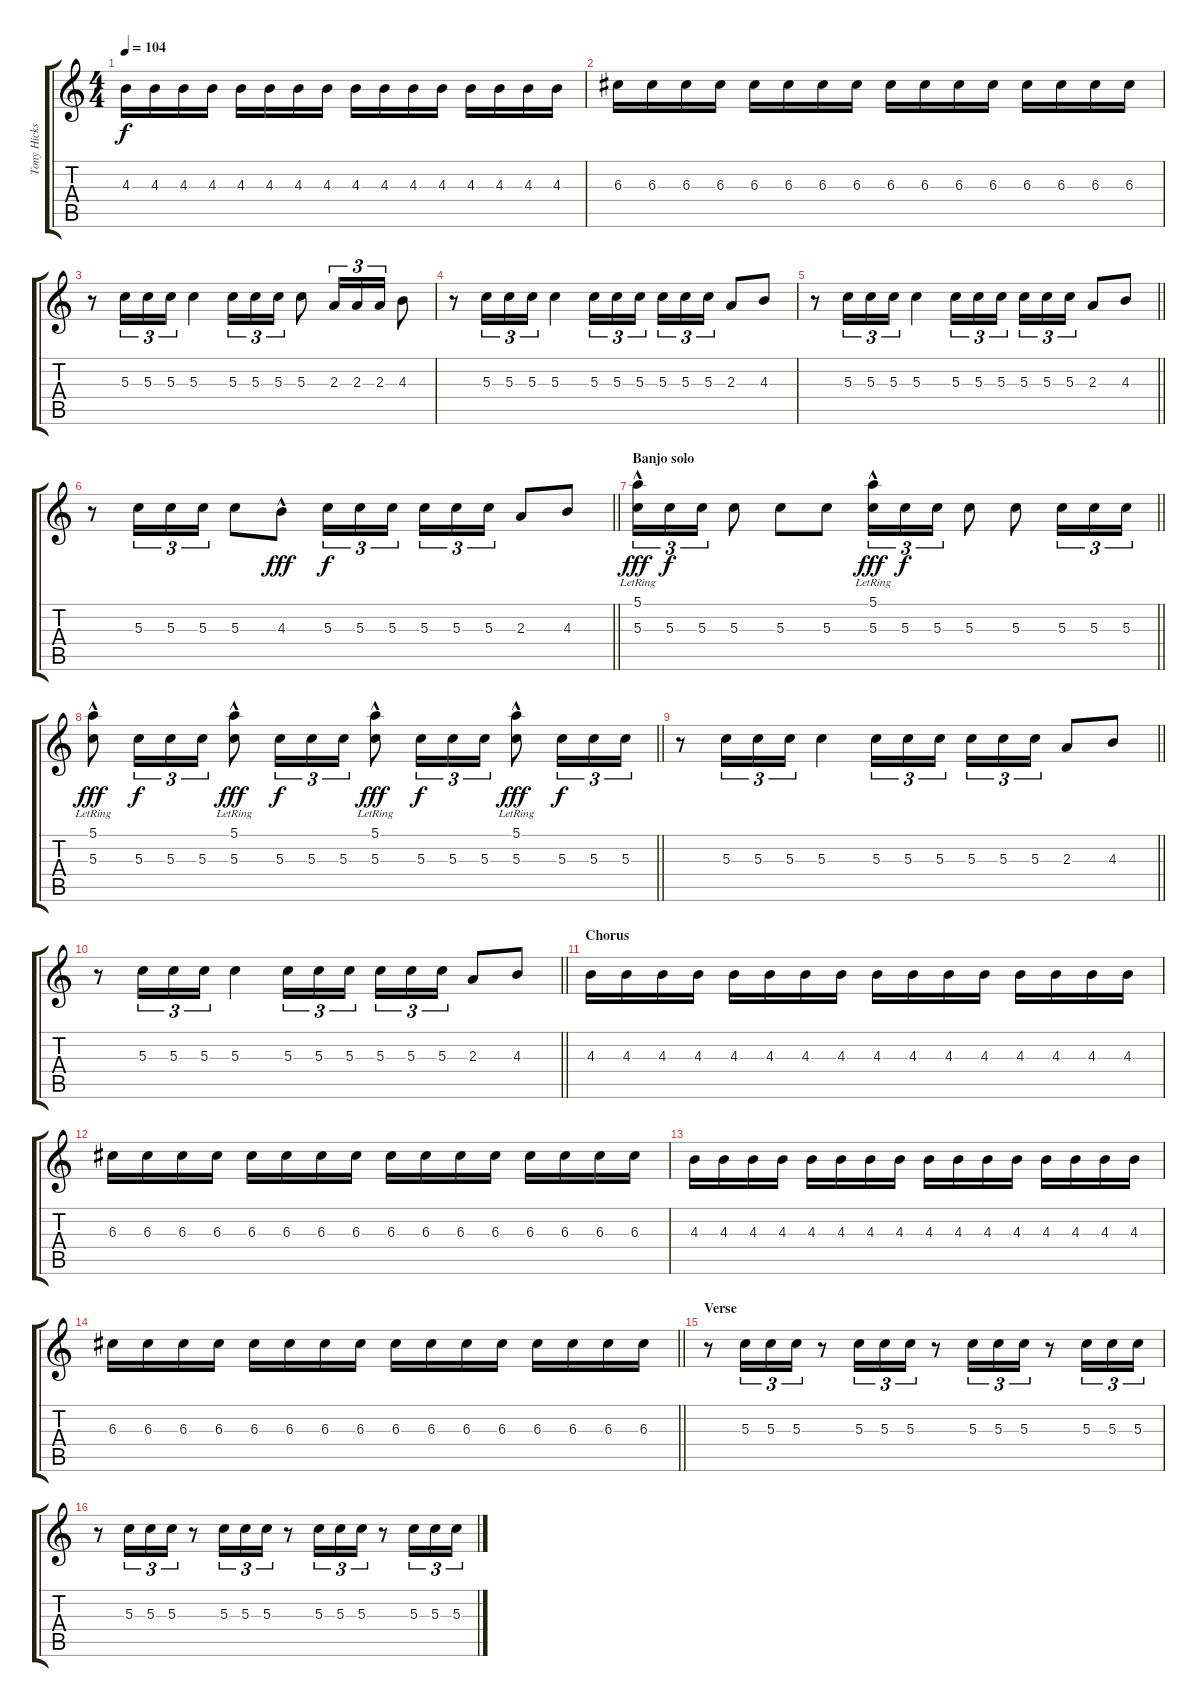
\track ("Tony Hicks" "Tony Hicks") {instrument banjo}
\staff {score tabs}
\tuning (E4 B3 G3 D3 A2 E2) {hide}
\displaytranspose 12
\ts (4 4)
\tempo 104
\clef g2
\ks c
4.3.16{dy f} 4.3.16 4.3.16 4.3.16 4.3.16 4.3.16 4.3.16 4.3.16 4.3.16 4.3.16 4.3.16 4.3.16 4.3.16 4.3.16 4.3.16 4.3.16 |
6.3.16 6.3.16 6.3.16 6.3.16 6.3.16 6.3.16 6.3.16 6.3.16 6.3.16 6.3.16 6.3.16 6.3.16 6.3.16 6.3.16 6.3.16 6.3.16 |
r.8 5.3.16{tu (3 2)} 5.3.16{tu (3 2)} 5.3.16{tu (3 2)} 5.3.4 5.3.16{tu (3 2)} 5.3.16{tu (3 2)} 5.3.16{tu (3 2)} 5.3.8 2.3.16{tu (3 2)} 2.3.16{tu (3 2)} 2.3.16{tu (3 2)} 4.3.8 |
r.8 5.3.16{tu (3 2)} 5.3.16{tu (3 2)} 5.3.16{tu (3 2)} 5.3.4 5.3.16{tu (3 2)} 5.3.16{tu (3 2)} 5.3.16{tu (3 2) beam splitsecondary} 5.3.16{tu (3 2)} 5.3.16{tu (3 2)} 5.3.16{tu (3 2)} 2.3.8 4.3.8 |
\barLineRight lightlight
r.8 5.3.16{tu (3 2)} 5.3.16{tu (3 2)} 5.3.16{tu (3 2)} 5.3.4 5.3.16{tu (3 2)} 5.3.16{tu (3 2)} 5.3.16{tu (3 2) beam splitsecondary} 5.3.16{tu (3 2)} 5.3.16{tu (3 2)} 5.3.16{tu (3 2)} 2.3.8 4.3.8 |
\barLineRight lightlight
r.8 5.3.16{tu (3 2)} 5.3.16{tu (3 2)} 5.3.16{tu (3 2)} 5.3.8 4.3{hac}.8{dy fff} 5.3.16{tu (3 2) dy f} 5.3.16{tu (3 2)} 5.3.16{tu (3 2) beam splitsecondary} 5.3.16{tu (3 2)} 5.3.16{tu (3 2)} 5.3.16{tu (3 2)} 2.3.8 4.3.8 |
\section ("" "Banjo solo")
\barLineRight lightlight
(5.1{hac lr} 5.3).16{tu (3 2) dy fff} 5.3.16{tu (3 2) dy f} 5.3.16{tu (3 2)} 5.3.8 5.3.8 5.3.8 (5.1{hac lr} 5.3).16{tu (3 2) dy fff} 5.3.16{tu (3 2) dy f} 5.3.16{tu (3 2)} 5.3.8 5.3.8 5.3.16{tu (3 2)} 5.3.16{tu (3 2)} 5.3.16{tu (3 2)} |
\barLineRight lightlight
(5.1{hac lr} 5.3).8{dy fff} 5.3.16{tu (3 2) dy f} 5.3.16{tu (3 2)} 5.3.16{tu (3 2)} (5.1{hac lr} 5.3).8{dy fff} 5.3.16{tu (3 2) dy f} 5.3.16{tu (3 2)} 5.3.16{tu (3 2)} (5.1{hac lr} 5.3).8{dy fff} 5.3.16{tu (3 2) dy f} 5.3.16{tu (3 2)} 5.3.16{tu (3 2)} (5.1{hac lr} 5.3).8{dy fff} 5.3.16{tu (3 2) dy f} 5.3.16{tu (3 2)} 5.3.16{tu (3 2)} |
\barLineRight lightlight
r.8 5.3.16{tu (3 2)} 5.3.16{tu (3 2)} 5.3.16{tu (3 2)} 5.3.4 5.3.16{tu (3 2)} 5.3.16{tu (3 2)} 5.3.16{tu (3 2) beam splitsecondary} 5.3.16{tu (3 2)} 5.3.16{tu (3 2)} 5.3.16{tu (3 2)} 2.3.8 4.3.8 |
\barLineRight lightlight
r.8 5.3.16{tu (3 2)} 5.3.16{tu (3 2)} 5.3.16{tu (3 2)} 5.3.4 5.3.16{tu (3 2)} 5.3.16{tu (3 2)} 5.3.16{tu (3 2) beam splitsecondary} 5.3.16{tu (3 2)} 5.3.16{tu (3 2)} 5.3.16{tu (3 2)} 2.3.8 4.3.8 |
\section ("" "Chorus")
4.3.16 4.3.16 4.3.16 4.3.16 4.3.16 4.3.16 4.3.16 4.3.16 4.3.16 4.3.16 4.3.16 4.3.16 4.3.16 4.3.16 4.3.16 4.3.16 |
6.3.16 6.3.16 6.3.16 6.3.16 6.3.16 6.3.16 6.3.16 6.3.16 6.3.16 6.3.16 6.3.16 6.3.16 6.3.16 6.3.16 6.3.16 6.3.16 |
4.3.16 4.3.16 4.3.16 4.3.16 4.3.16 4.3.16 4.3.16 4.3.16 4.3.16 4.3.16 4.3.16 4.3.16 4.3.16 4.3.16 4.3.16 4.3.16 |
\barLineRight lightlight
6.3.16 6.3.16 6.3.16 6.3.16 6.3.16 6.3.16 6.3.16 6.3.16 6.3.16 6.3.16 6.3.16 6.3.16 6.3.16 6.3.16 6.3.16 6.3.16 |
\section ("" "Verse")
r.8 5.3.16{tu (3 2)} 5.3.16{tu (3 2)} 5.3.16{tu (3 2)} r.8 5.3.16{tu (3 2)} 5.3.16{tu (3 2)} 5.3.16{tu (3 2)} r.8 5.3.16{tu (3 2)} 5.3.16{tu (3 2)} 5.3.16{tu (3 2)} r.8 5.3.16{tu (3 2)} 5.3.16{tu (3 2)} 5.3.16{tu (3 2)} |
r.8 5.3.16{tu (3 2)} 5.3.16{tu (3 2)} 5.3.16{tu (3 2)} r.8 5.3.16{tu (3 2)} 5.3.16{tu (3 2)} 5.3.16{tu (3 2)} r.8 5.3.16{tu (3 2)} 5.3.16{tu (3 2)} 5.3.16{tu (3 2)} r.8 5.3.16{tu (3 2)} 5.3.16{tu (3 2)} 5.3.16{tu (3 2)}
